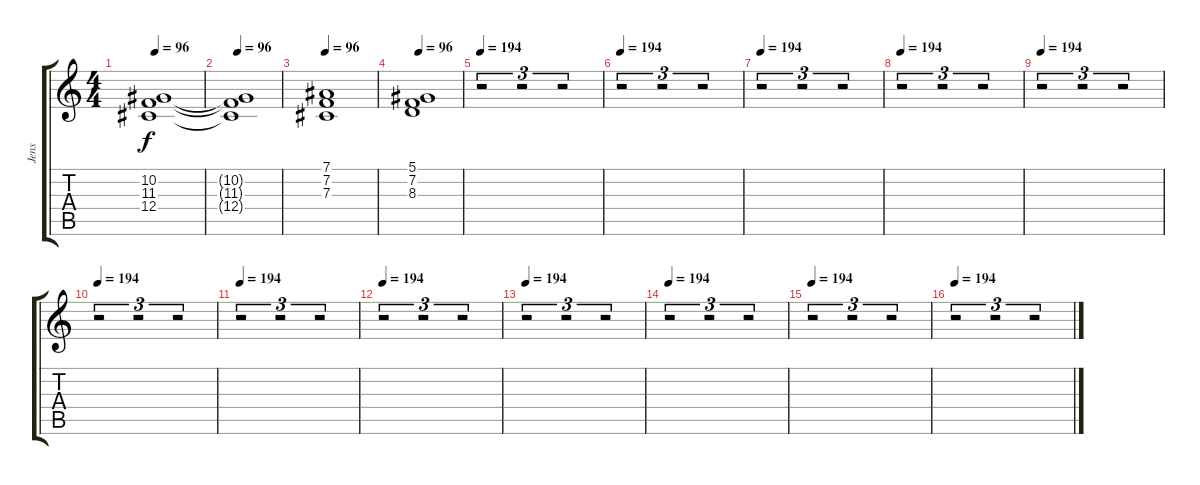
\track ("Jens" "Jens") {instrument choiraahs}
\staff {score tabs}
\tuning (Eb4 Bb3 Gb3 Db3 Ab2 Eb2) {hide}
\ts (4 4)
\tempo 96
\clef g2
\ks c
(10.2 11.3 12.4).1{dy f} |
\tempo 96
(10.2{t} 11.3{t} 12.4{t}).1 |
\tempo 96
(7.1 7.2 7.3).1 |
\tempo 96
(5.1 7.2 8.3).1 |
\tempo 194
r.2{tu (3 2)} r.2{tu (3 2)} r.2{tu (3 2)} |
\tempo 194
r.2{tu (3 2)} r.2{tu (3 2)} r.2{tu (3 2)} |
\tempo 194
r.2{tu (3 2)} r.2{tu (3 2)} r.2{tu (3 2)} |
\tempo 194
r.2{tu (3 2)} r.2{tu (3 2)} r.2{tu (3 2)} |
\tempo 194
r.2{tu (3 2)} r.2{tu (3 2)} r.2{tu (3 2)} |
\tempo 194
r.2{tu (3 2)} r.2{tu (3 2)} r.2{tu (3 2)} |
\tempo 194
r.2{tu (3 2)} r.2{tu (3 2)} r.2{tu (3 2)} |
\tempo 194
r.2{tu (3 2)} r.2{tu (3 2)} r.2{tu (3 2)} |
\tempo 194
r.2{tu (3 2)} r.2{tu (3 2)} r.2{tu (3 2)} |
\tempo 194
r.2{tu (3 2)} r.2{tu (3 2)} r.2{tu (3 2)} |
\tempo 194
r.2{tu (3 2)} r.2{tu (3 2)} r.2{tu (3 2)} |
\tempo 194
r.2{tu (3 2)} r.2{tu (3 2)} r.2{tu (3 2)}
